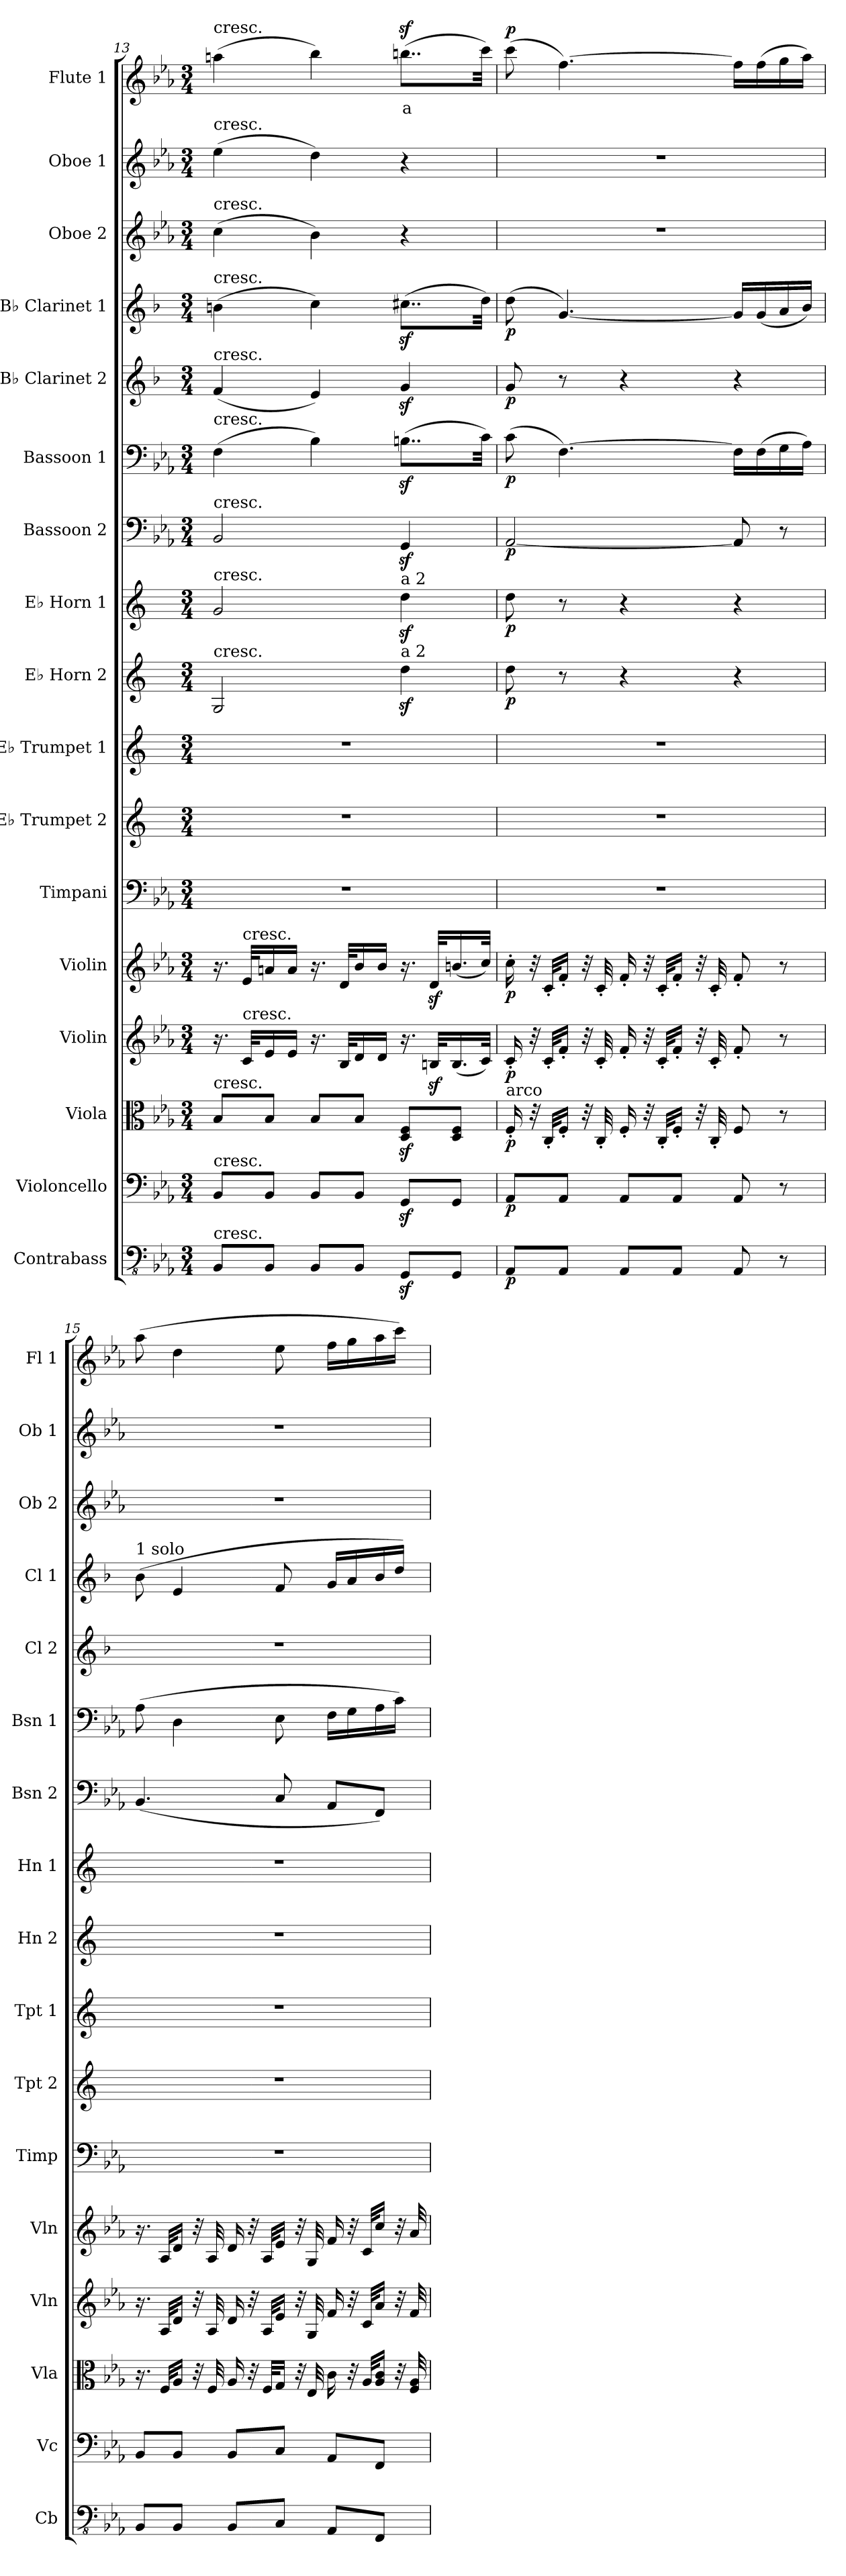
**kern	**dynam	**kern	**dynam	**kern	**dynam	**kern	**dynam	**kern	**dynam	**kern	**kern	**kern	**kern	**dynam	**kern	**dynam	**kern	**dynam	**kern	**dynam	**kern	**dynam	**kern	**dynam	**kern	**kern	**kern	**text	**dynam
*part17	*part17	*part16	*part16	*part15	*part15	*part14	*part14	*part13	*part13	*part12	*part11	*part10	*part9	*part9	*part8	*part8	*part7	*part7	*part6	*part6	*part5	*part5	*part4	*part4	*part3	*part2	*part1	*part1	*part1
*staff17	*staff17	*staff16	*staff16	*staff15	*staff15	*staff14	*staff14	*staff13	*staff13	*staff12	*staff11	*staff10	*staff9	*staff9	*staff8	*staff8	*staff7	*staff7	*staff6	*staff6	*staff5	*staff5	*staff4	*staff4	*staff3	*staff2	*staff1	*staff1	*staff1
*I"Contrabass	*	*I"Violoncello	*	*I"Viola	*	*I"Violin	*	*I"Violin	*	*I"Timpani	*I"E♭ Trumpet 2	*I"E♭ Trumpet 1	*I"E♭ Horn 2	*	*I"E♭ Horn 1	*	*I"Bassoon 2	*	*I"Bassoon 1	*	*I"B♭ Clarinet 2	*	*I"B♭ Clarinet 1	*	*I"Oboe 2	*I"Oboe 1	*I"Flute 1	*	*
*I'Cb	*	*I'Vc	*	*I'Vla	*	*I'Vln	*	*I'Vln	*	*I'Timp	*I'Tpt 2	*I'Tpt 1	*I'Hn 2	*	*I'Hn 1	*	*I'Bsn 2	*	*I'Bsn 1	*	*I'Cl 2	*	*I'Cl 1	*	*I'Ob 2	*I'Ob 1	*I'Fl 1	*	*
*clefFv4	*	*clefF4	*	*clefC3	*	*clefG2	*	*clefG2	*	*clefF4	*clefG2	*clefG2	*clefG2	*	*clefG2	*	*clefF4	*	*clefF4	*	*clefG2	*	*clefG2	*	*clefG2	*clefG2	*clefG2	*	*
*	*	*	*	*	*	*	*	*	*	*	*ITrd-2c-3	*ITrd-2c-3	*ITrd5c9	*	*ITrd5c9	*	*	*	*	*	*ITrd1c2	*	*ITrd1c2	*	*	*	*	*	*
*k[b-e-a-]	*	*k[b-e-a-]	*	*k[b-e-a-]	*	*k[b-e-a-]	*	*k[b-e-a-]	*	*k[b-e-a-]	*k[b-e-a-]	*k[b-e-a-]	*k[b-e-a-]	*	*k[b-e-a-]	*	*k[b-e-a-]	*	*k[b-e-a-]	*	*k[b-e-a-]	*	*k[b-e-a-]	*	*k[b-e-a-]	*k[b-e-a-]	*k[b-e-a-]	*	*
*M3/4	*	*M3/4	*	*M3/4	*	*M3/4	*	*M3/4	*	*M3/4	*M3/4	*M3/4	*M3/4	*	*M3/4	*	*M3/4	*	*M3/4	*	*M3/4	*	*M3/4	*	*M3/4	*M3/4	*M3/4	*	*
=13	=13	=13	=13	=13	=13	=13	=13	=13	=13	=13	=13	=13	=13	=13	=13	=13	=13	=13	=13	=13	=13	=13	=13	=13	=13	=13	=13	=13	=13
!	!	!	!	!	!	!	!	!	!	!	!	!	!	!	!	!	!	!	!	!	!	!	!	!	!	!	!LO:TX:a:t=cresc.	!	!
!	!	!	!	!	!	!	!	!	!	!	!	!	!	!	!	!	!	!	!	!	!	!	!	!	!	!LO:TX:a:t=cresc.	!	!	!
!	!	!	!	!	!	!	!	!	!	!	!	!	!	!	!	!	!	!	!	!	!	!	!	!	!LO:TX:a:t=cresc.	!	!	!	!
!	!	!	!	!	!	!	!	!	!	!	!	!	!	!	!	!	!	!	!	!	!	!	!LO:TX:a:t=cresc.	!	!	!	!	!	!
!	!	!	!	!	!	!	!	!	!	!	!	!	!	!	!	!	!	!	!	!	!LO:TX:a:t=cresc.	!	!	!	!	!	!	!	!
!	!	!	!	!	!	!	!	!	!	!	!	!	!	!	!	!	!	!	!LO:TX:a:t=cresc.	!	!	!	!	!	!	!	!	!	!
!	!	!	!	!	!	!	!	!	!	!	!	!	!	!	!	!	!LO:TX:a:t=cresc.	!	!	!	!	!	!	!	!	!	!	!	!
!	!	!	!	!	!	!	!	!	!	!	!	!	!	!	!LO:TX:a:t=cresc.	!	!	!	!	!	!	!	!	!	!	!	!	!	!
!	!	!	!	!	!	!	!	!	!	!	!	!	!LO:TX:a:t=cresc.	!	!	!	!	!	!	!	!	!	!	!	!	!	!	!	!
!	!	!	!	!LO:TX:a:t=cresc.	!	!	!	!	!	!	!	!	!	!	!	!	!	!	!	!	!	!	!	!	!	!	!	!	!
!	!	!LO:TX:a:t=cresc.	!	!	!	!	!	!	!	!	!	!	!	!	!	!	!	!	!	!	!	!	!	!	!	!	!	!	!
!LO:TX:a:t=cresc.	!	!	!	!	!	!	!	!	!	!	!	!	!	!	!	!	!	!	!	!	!	!	!	!	!	!	!	!	!
8BBB-/L	.	8BB-/L	.	8B-/L	.	16.r	.	16.r	.	2.r	2.r	2.r	2BB-/	.	2B-/	.	2BB-/	.	(4F\	.	(4e-/	.	(4an\	.	(4cc\	(4ee-\	(4aan\	.	.
!	!	!	!	!	!	!	!	!LO:TX:a:t=cresc.	!	!	!	!	!	!	!	!	!	!	!	!	!	!	!	!	!	!	!	!	!
!	!	!	!	!	!	!LO:TX:a:t=cresc.	!	!	!	!	!	!	!	!	!	!	!	!	!	!	!	!	!	!	!	!	!	!	!
.	.	.	.	.	.	32c/KLL	.	32e-/KLL	.	.	.	.	.	.	.	.	.	.	.	.	.	.	.	.	.	.	.	.	.
8BBB-/J	.	8BB-/J	.	8B-/J	.	16e-/	.	16an/	.	.	.	.	.	.	.	.	.	.	.	.	.	.	.	.	.	.	.	.	.
.	.	.	.	.	.	16e-/JJ	.	16a/JJ	.	.	.	.	.	.	.	.	.	.	.	.	.	.	.	.	.	.	.	.	.
8BBB-/L	.	8BB-/L	.	8B-/L	.	16.r	.	16.r	.	.	.	.	.	.	.	.	.	.	4B-\)	.	4d/)	.	4b-\)	.	4b-\)	4dd\)	4bb-\)	.	.
.	.	.	.	.	.	32B-/KLL	.	32d/KLL	.	.	.	.	.	.	.	.	.	.	.	.	.	.	.	.	.	.	.	.	.
8BBB-/J	.	8BB-/J	.	8B-/J	.	16d/	.	16b-/	.	.	.	.	.	.	.	.	.	.	.	.	.	.	.	.	.	.	.	.	.
.	.	.	.	.	.	16d/JJ	.	16b-/JJ	.	.	.	.	.	.	.	.	.	.	.	.	.	.	.	.	.	.	.	.	.
!	!	!	!	!	!	!	!	!	!	!	!	!	!	!	!LO:TX:a:t=a 2	!	!	!	!	!	!	!	!	!	!	!	!	!	!
!	!	!	!	!	!	!	!	!	!	!	!	!	!LO:TX:a:t=a 2	!	!	!	!	!	!	!	!	!	!	!	!	!	!	!	!
!	!	!	!	!	!	!	!	!	!	!	!	!	!	!	!	!	!	!	!	!	!	!	!	!	!	!	!	!LO:LY:b:color=#FF0000	!
8GGGz</L	.	8GGz</L	.	8D/z< 8F/z<L	.	16.r	.	16.r	.	.	.	.	4fz<\	.	4fz<\	.	4GGz</	.	(8..Bnz<\L	.	4fz</	.	(8..bnz<\L	.	4r	4r	(8..bbnz<\L	a	.
.	.	.	.	.	.	32Bnz</KLL	.	32dz</KLL	.	.	.	.	.	.	.	.	.	.	.	.	.	.	.	.	.	.	.	.	.
8GGG/J	.	8GG/J	.	8D/ 8F/J	.	(16.B/	.	(16.bn/	.	.	.	.	.	.	.	.	.	.	.	.	.	.	.	.	.	.	.	.	.
.	.	.	.	.	.	32c/JJk)	.	32cc/JJk)	.	.	.	.	.	.	.	.	.	.	32c\Jkk)	.	.	.	32cc\Jkk)	.	.	.	32ccc\Jkk)	.	.
=14	=14	=14	=14	=14	=14	=14	=14	=14	=14	=14	=14	=14	=14	=14	=14	=14	=14	=14	=14	=14	=14	=14	=14	=14	=14	=14	=14	=14	=14
!	!	!	!	!LO:TX:a:t=arco	!	!	!	!	!	!	!	!	!	!	!	!	!	!	!	!	!	!	!	!	!	!	!	!	!
!	!LO:DY:b	!	!LO:DY:b	!	!LO:DY:b	!	!LO:DY:b	!	!LO:DY:b	!	!	!	!	!LO:DY:b	!	!LO:DY:b	!	!LO:DY:b	!	!LO:DY:b	!	!LO:DY:b	!	!LO:DY:b	!	!	!	!	!LO:DY:b
8AAA-/L	p	8AA-/L	p	16F'/	p	16c'/	p	16cc'\	p	2.r	2.r	2.r	8f\	p	8f\	p	[2AA-/	p	(8c\	p	8f/	p	(8cc\	p	2.r	2.r	(8ccc\	.	p
.	.	.	.	32r	.	32r	.	32r	.	.	.	.	.	.	.	.	.	.	.	.	.	.	.	.	.	.	.	.	.
.	.	.	.	32C'/KLL	.	32c'/KLL	.	32c'/KLL	.	.	.	.	.	.	.	.	.	.	.	.	.	.	.	.	.	.	.	.	.
8AAA-/J	.	8AA-/J	.	16F'/JJ	.	16f'/JJ	.	16f'/JJ	.	.	.	.	8r	.	8r	.	.	.	[4.F\)	.	8r	.	[4.f/)	.	.	.	[4.ff\)	.	.
.	.	.	.	32r	.	32r	.	32r	.	.	.	.	.	.	.	.	.	.	.	.	.	.	.	.	.	.	.	.	.
.	.	.	.	32C'/	.	32c'/	.	32c'/	.	.	.	.	.	.	.	.	.	.	.	.	.	.	.	.	.	.	.	.	.
8AAA-/L	.	8AA-/L	.	16F'/	.	16f'/	.	16f'/	.	.	.	.	4r	.	4r	.	.	.	.	.	4r	.	.	.	.	.	.	.	.
.	.	.	.	32r	.	32r	.	32r	.	.	.	.	.	.	.	.	.	.	.	.	.	.	.	.	.	.	.	.	.
.	.	.	.	32C'/KLL	.	32c'/KLL	.	32c'/KLL	.	.	.	.	.	.	.	.	.	.	.	.	.	.	.	.	.	.	.	.	.
8AAA-/J	.	8AA-/J	.	16F'/JJ	.	16f'/JJ	.	16f'/JJ	.	.	.	.	.	.	.	.	.	.	.	.	.	.	.	.	.	.	.	.	.
.	.	.	.	32r	.	32r	.	32r	.	.	.	.	.	.	.	.	.	.	.	.	.	.	.	.	.	.	.	.	.
.	.	.	.	32C'/	.	32c'/	.	32c'/	.	.	.	.	.	.	.	.	.	.	.	.	.	.	.	.	.	.	.	.	.
8AAA-/	.	8AA-/	.	8F/	.	8f'/	.	8f'/	.	.	.	.	4r	.	4r	.	8AA-/]	.	16F\LL]	.	4r	.	16f/LL]	.	.	.	16ff\LL]	.	.
.	.	.	.	.	.	.	.	.	.	.	.	.	.	.	.	.	.	.	(16F\	.	.	.	(16f/	.	.	.	(16ff\	.	.
8r	.	8r	.	8r	.	8r	.	8r	.	.	.	.	.	.	.	.	8r	.	16G\	.	.	.	16g/	.	.	.	16gg\	.	.
.	.	.	.	.	.	.	.	.	.	.	.	.	.	.	.	.	.	.	16A-\JJ)	.	.	.	16a-/JJ)	.	.	.	16aa-\JJ)	.	.
!!LO:PB:g=z
=15	=15	=15	=15	=15	=15	=15	=15	=15	=15	=15	=15	=15	=15	=15	=15	=15	=15	=15	=15	=15	=15	=15	=15	=15	=15	=15	=15	=15	=15
!	!	!	!	!	!	!	!	!	!	!	!	!	!	!	!	!	!	!	!	!	!	!	!LO:TX:a:t=1 solo	!	!	!	!	!	!
8BBB-/L	.	8BB-/L	.	16.r	.	16.r	.	16.r	.	2.r	2.r	2.r	2.r	.	2.r	.	(4.BB-/	.	(8A-\	.	2.r	.	(8a-\	.	2.r	2.r	(8aa-\	.	.
.	.	.	.	32F/KLL	.	32A-/KLL	.	32A-/KLL	.	.	.	.	.	.	.	.	.	.	.	.	.	.	.	.	.	.	.	.	.
8BBB-/J	.	8BB-/J	.	16A-/JJ	.	16d/JJ	.	16d/JJ	.	.	.	.	.	.	.	.	.	.	4D\	.	.	.	4d/	.	.	.	4dd\	.	.
.	.	.	.	32r	.	32r	.	32r	.	.	.	.	.	.	.	.	.	.	.	.	.	.	.	.	.	.	.	.	.
.	.	.	.	32F/	.	32A-/	.	32A-/	.	.	.	.	.	.	.	.	.	.	.	.	.	.	.	.	.	.	.	.	.
8BBB-/L	.	8BB-/L	.	16A-/	.	16d/	.	16d/	.	.	.	.	.	.	.	.	.	.	.	.	.	.	.	.	.	.	.	.	.
.	.	.	.	32r	.	32r	.	32r	.	.	.	.	.	.	.	.	.	.	.	.	.	.	.	.	.	.	.	.	.
.	.	.	.	32F/KLL	.	32A-/KLL	.	32A-/KLL	.	.	.	.	.	.	.	.	.	.	.	.	.	.	.	.	.	.	.	.	.
8CC/J	.	8C/J	.	16G/JJ	.	16e-/JJ	.	16e-/JJ	.	.	.	.	.	.	.	.	8C/	.	8E-\	.	.	.	8e-/	.	.	.	8ee-\	.	.
.	.	.	.	32r	.	32r	.	32r	.	.	.	.	.	.	.	.	.	.	.	.	.	.	.	.	.	.	.	.	.
.	.	.	.	32E-/	.	32G/	.	32G/	.	.	.	.	.	.	.	.	.	.	.	.	.	.	.	.	.	.	.	.	.
8AAA-/L	.	8AA-/L	.	16c\	.	16f/	.	16f/	.	.	.	.	.	.	.	.	8AA-/L	.	16F\LL	.	.	.	16f/LL	.	.	.	16ff\LL	.	.
.	.	.	.	32r	.	32r	.	32r	.	.	.	.	.	.	.	.	.	.	16G\	.	.	.	16g/	.	.	.	16gg\	.	.
.	.	.	.	32A-/KLL	.	32c/KLL	.	32c/KLL	.	.	.	.	.	.	.	.	.	.	.	.	.	.	.	.	.	.	.	.	.
8FFF/J	.	8FF/J	.	16A-/ 16c/JJ	.	16a-/JJ	.	16cc/JJ	.	.	.	.	.	.	.	.	8FF/J)	.	16A-\	.	.	.	16a-/	.	.	.	16aa-\	.	.
.	.	.	.	32r	.	32r	.	32r	.	.	.	.	.	.	.	.	.	.	16c\JJ)	.	.	.	16cc/JJ)	.	.	.	16ccc\JJ)	.	.
.	.	.	.	32F/ 32A-/	.	32f/	.	32a-/	.	.	.	.	.	.	.	.	.	.	.	.	.	.	.	.	.	.	.	.	.
=	=	=	=	=	=	=	=	=	=	=	=	=	=	=	=	=	=	=	=	=	=	=	=	=	=	=	=	=	=
*-	*-	*-	*-	*-	*-	*-	*-	*-	*-	*-	*-	*-	*-	*-	*-	*-	*-	*-	*-	*-	*-	*-	*-	*-	*-	*-	*-	*-	*-
